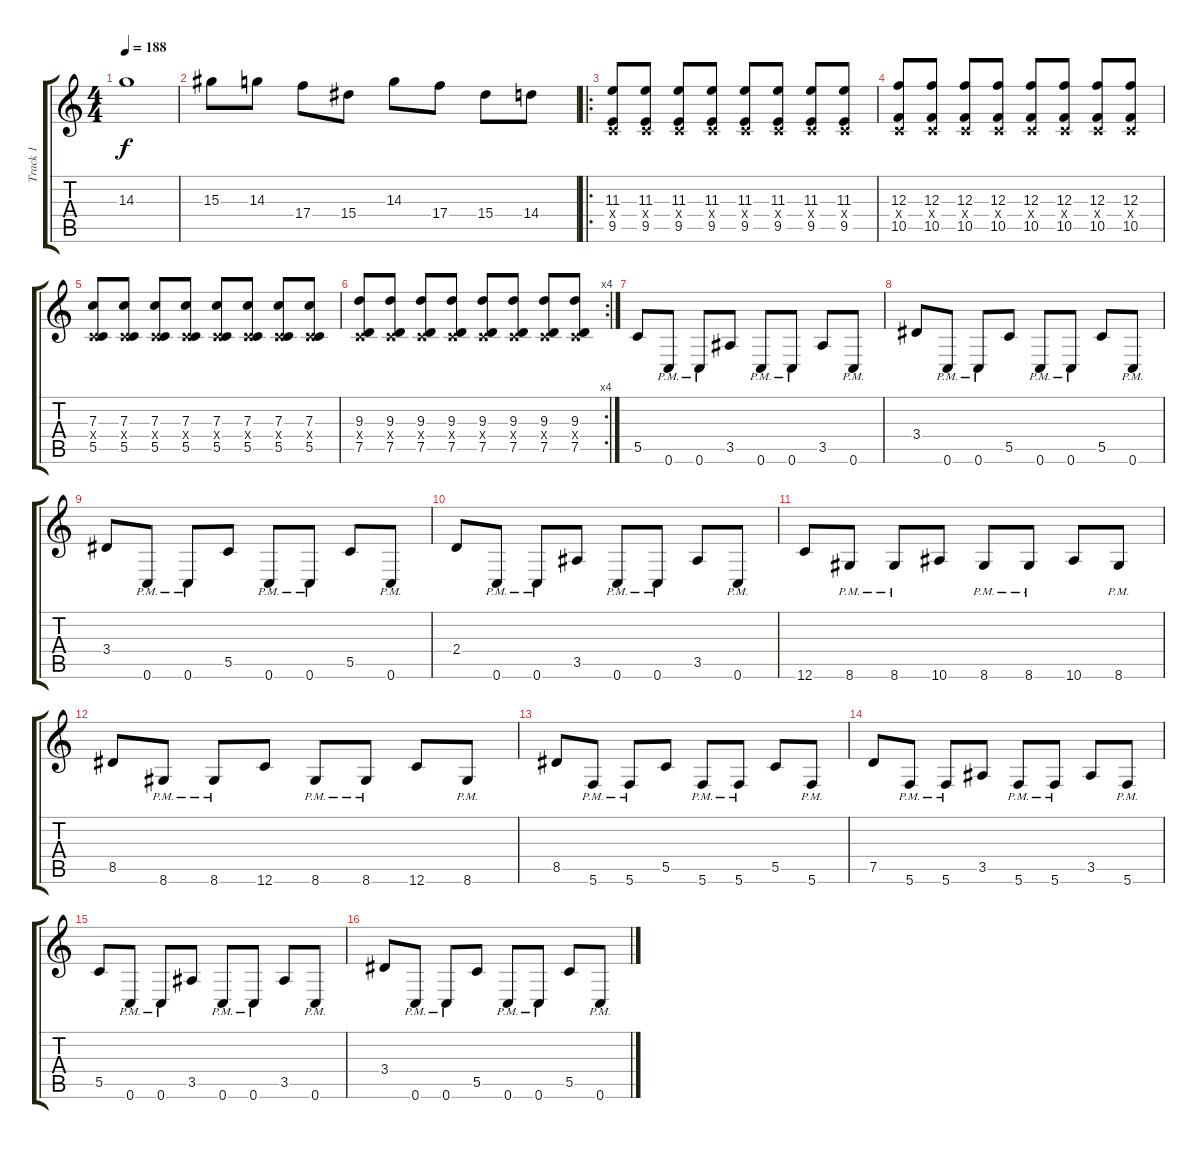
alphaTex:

\track ("Track 1" "Track 1") {instrument distortionguitar}
\staff {score tabs}
\tuning (D4 A3 F3 C3 G2 C2) {hide}
\ts (4 4)
\tempo 188
\clef g2
\ks c
14.3.1{dy f} |
15.3.8 14.3.8 17.4.8 15.4.8 14.3.8 17.4.8 15.4.8 14.4.8 |
\ro
(11.3 0.4{x} 9.5).8 (11.3 0.4{x} 9.5).8 (11.3 0.4{x} 9.5).8 (11.3 0.4{x} 9.5).8 (11.3 0.4{x} 9.5).8 (11.3 0.4{x} 9.5).8 (11.3 0.4{x} 9.5).8 (11.3 0.4{x} 9.5).8 |
(12.3 0.4{x} 10.5).8 (12.3 0.4{x} 10.5).8 (12.3 0.4{x} 10.5).8 (12.3 0.4{x} 10.5).8 (12.3 0.4{x} 10.5).8 (12.3 0.4{x} 10.5).8 (12.3 0.4{x} 10.5).8 (12.3 0.4{x} 10.5).8 |
(7.3 0.4{x} 5.5).8 (7.3 0.4{x} 5.5).8 (7.3 0.4{x} 5.5).8 (7.3 0.4{x} 5.5).8 (7.3 0.4{x} 5.5).8 (7.3 0.4{x} 5.5).8 (7.3 0.4{x} 5.5).8 (7.3 0.4{x} 5.5).8 |
\rc 4
(9.3 0.4{x} 7.5).8 (9.3 0.4{x} 7.5).8 (9.3 0.4{x} 7.5).8 (9.3 0.4{x} 7.5).8 (9.3 0.4{x} 7.5).8 (9.3 0.4{x} 7.5).8 (9.3 0.4{x} 7.5).8 (9.3 0.4{x} 7.5).8 |
5.5.8 0.6{pm}.8 0.6{pm}.8 3.5.8 0.6{pm}.8 0.6{pm}.8 3.5.8 0.6{pm}.8 |
3.4.8 0.6{pm}.8 0.6{pm}.8 5.5.8 0.6{pm}.8 0.6{pm}.8 5.5.8 0.6{pm}.8 |
3.4.8 0.6{pm}.8 0.6{pm}.8 5.5.8 0.6{pm}.8 0.6{pm}.8 5.5.8 0.6{pm}.8 |
2.4.8 0.6{pm}.8 0.6{pm}.8 3.5.8 0.6{pm}.8 0.6{pm}.8 3.5.8 0.6{pm}.8 |
12.6.8 8.6{pm}.8 8.6{pm}.8 10.6.8 8.6{pm}.8 8.6{pm}.8 10.6.8 8.6{pm}.8 |
8.5.8 8.6{pm}.8 8.6{pm}.8 12.6.8 8.6{pm}.8 8.6{pm}.8 12.6.8 8.6{pm}.8 |
8.5.8 5.6{pm}.8 5.6{pm}.8 5.5.8 5.6{pm}.8 5.6{pm}.8 5.5.8 5.6{pm}.8 |
7.5.8 5.6{pm}.8 5.6{pm}.8 3.5.8 5.6{pm}.8 5.6{pm}.8 3.5.8 5.6{pm}.8 |
5.5.8 0.6{pm}.8 0.6{pm}.8 3.5.8 0.6{pm}.8 0.6{pm}.8 3.5.8 0.6{pm}.8 |
3.4.8 0.6{pm}.8 0.6{pm}.8 5.5.8 0.6{pm}.8 0.6{pm}.8 5.5.8 0.6{pm}.8
